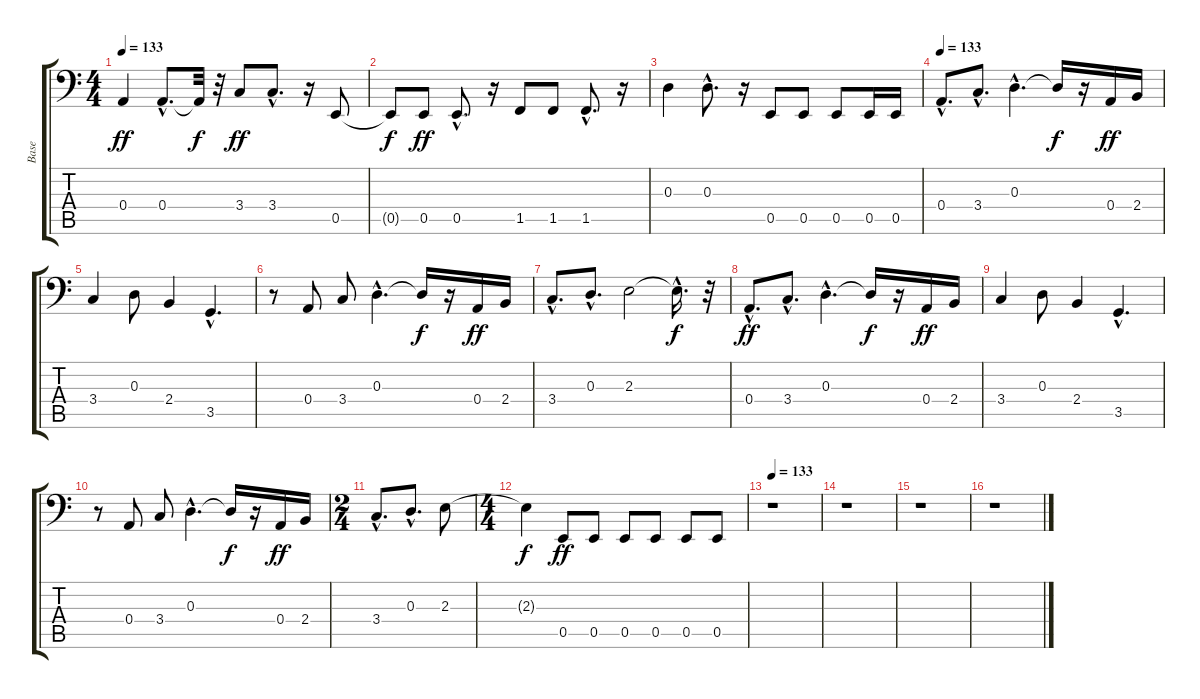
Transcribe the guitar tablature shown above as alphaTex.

\track ("Base" "Base") {instrument electricbassfinger}
\staff {score tabs}
\tuning (C3 G2 D2 A1 E1 B0) {hide}
\ts (4 4)
\tempo 133
\clef f4
\ks c
0.4.4{dy ff} 0.4{hac}.8{d} 0.4{t}.32{dy f} r.32 3.4.8{dy ff} 3.4{hac}.8{d} r.16 0.5.8 |
0.5{t}.8{dy f} 0.5.8{dy ff} 0.5{hac}.8{d} r.16 1.5.8 1.5.8 1.5{hac}.8{d} r.16 |
0.3.4 0.3{hac}.8{d} r.16 0.5.8 0.5.8 0.5.8 0.5.16 0.5.16 |
\tempo 133
0.4{hac}.8{d} 3.4{hac}.8{d} 0.3{hac}.4{d} 0.3{t}.16{dy f} r.16 0.4.16{dy ff} 2.4.16 |
3.4.4 0.3.8 2.4.4 3.5{hac}.4{d} |
r.8 0.4.8 3.4.8 0.3{hac}.4{d} 0.3{t}.16{dy f} r.16 0.4.16{dy ff} 2.4.16 |
3.4{hac}.8{d} 0.3{hac}.8{d} 2.3.2 2.3{hac t}.16{d dy f} r.32 |
0.4{hac}.8{d dy ff} 3.4{hac}.8{d} 0.3{hac}.4{d} 0.3{t}.16{dy f} r.16 0.4.16{dy ff} 2.4.16 |
3.4.4 0.3.8 2.4.4 3.5{hac}.4{d} |
r.8 0.4.8 3.4.8 0.3{hac}.4{d} 0.3{t}.16{dy f} r.16 0.4.16{dy ff} 2.4.16 |
\ts (2 4)
3.4{hac}.8{d} 0.3{hac}.8{d} 2.3.8 |
\ts (4 4)
2.3{t}.4{dy f} 0.5.8{dy ff} 0.5.8 0.5.8 0.5.8 0.5.8 0.5.8 |
\tempo 133
r.1 |
r.1 |
r.1 |
r.1
